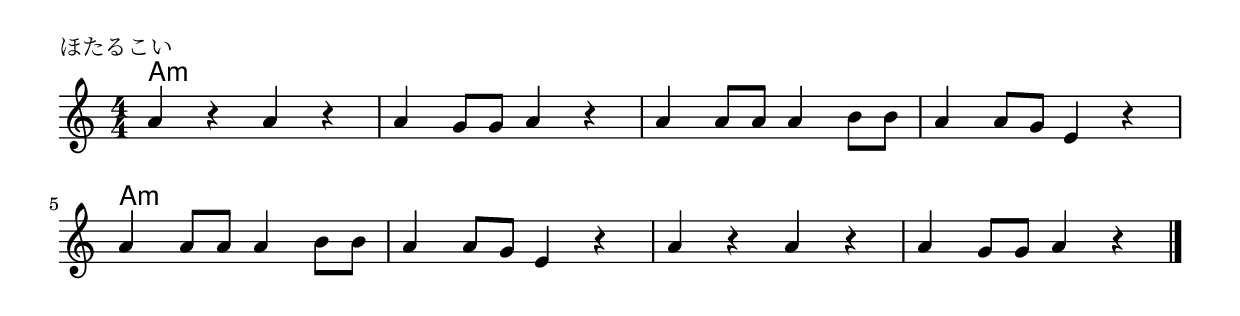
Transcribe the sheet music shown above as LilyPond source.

\version "2.18.2"

% ほたるこい

\header {
piece = "ほたるこい"
}

melody =
\relative c'' {
\key a \minor
\time 4/4
\set Score.tempoHideNote = ##t
\tempo 4=110
\numericTimeSignature

a r a r |
a g8 g a4 r |
a4 a8 a a4 b8 b |
a4 a8 g e4 r |
\break
a4 a8 a a4 b8 b |
a4 a8 g e4 r |
a r a r |
a g8 g a4 r |

\bar "|."
}
\score {
<<
\chords {
\set noChordSymbol = ""
\set chordChanges=##t
%
a2:m a:m a:m a:m a:m a:m a:m a:m 
a:m a:m a:m a:m a:m a:m a:m a:m 
}
\new Staff {\melody}
>>
\layout {
line-width = #190
indent = 0\mm
}
\midi {}
}